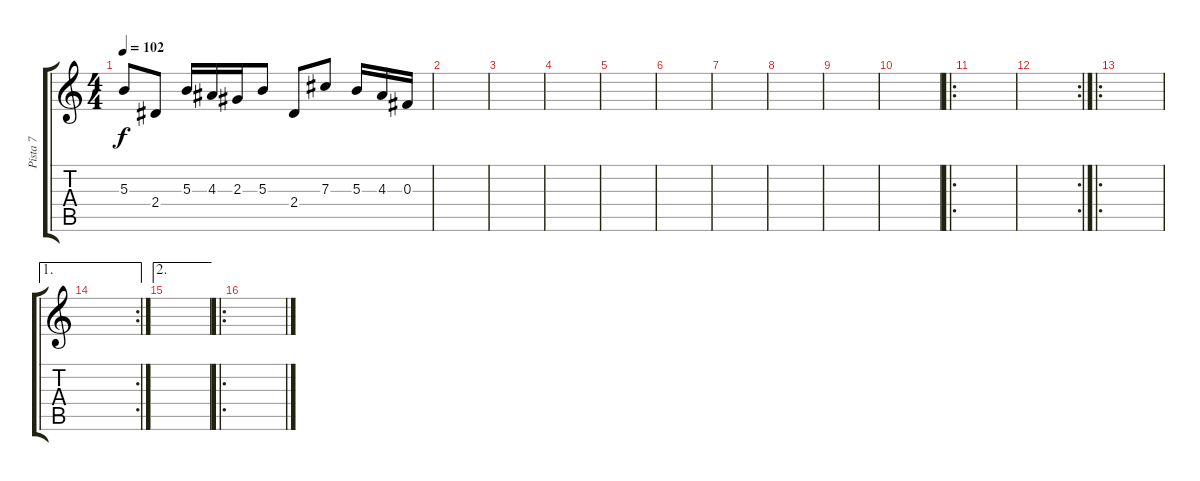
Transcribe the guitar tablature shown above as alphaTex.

\track ("Pista 7" "Pista 7") {instrument distortionguitar}
\staff {score tabs}
\tuning (Eb4 Bb3 Gb3 Db3 Ab2 Eb2) {hide}
\ts (4 4)
\tempo 102
\clef g2
\ks c
5.3.8{dy f} 2.4.8 5.3.16 4.3.16 2.3.16 5.3.8 2.4.8 7.3.8 5.3.16 4.3.16 0.3.16 |
|
|
|
|
|
|
|
|
|
\ro
|
\rc 2
|
\ro
|
\ae 1
\rc 2
|
\ae 2
|
\ro
